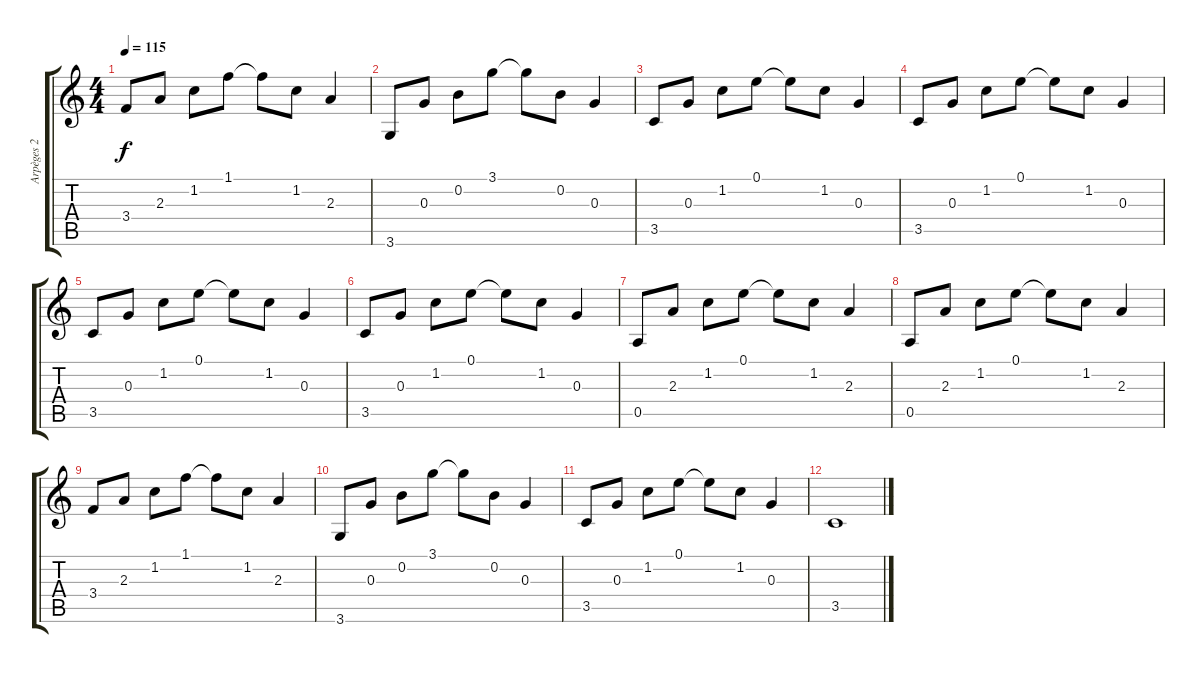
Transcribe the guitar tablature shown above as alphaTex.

\track ("Arpèges 2" "Arpèges 2") {instrument acousticguitarsteel}
\staff {score tabs}
\tuning (E4 B3 G3 D3 A2 E2) {hide}
\ts (4 4)
\tempo 115
\clef g2
\ks c
3.4.8{dy f} 2.3.8 1.2.8 1.1.8 1.1{t}.8 1.2.8 2.3.4 |
3.6.8 0.3.8 0.2.8 3.1.8 3.1{t}.8 0.2.8 0.3.4 |
3.5.8 0.3.8 1.2.8 0.1.8 0.1{t}.8 1.2.8 0.3.4 |
3.5.8 0.3.8 1.2.8 0.1.8 0.1{t}.8 1.2.8 0.3.4 |
3.5.8 0.3.8 1.2.8 0.1.8 0.1{t}.8 1.2.8 0.3.4 |
3.5.8 0.3.8 1.2.8 0.1.8 0.1{t}.8 1.2.8 0.3.4 |
0.5.8 2.3.8 1.2.8 0.1.8 0.1{t}.8 1.2.8 2.3.4 |
0.5.8 2.3.8 1.2.8 0.1.8 0.1{t}.8 1.2.8 2.3.4 |
3.4.8 2.3.8 1.2.8 1.1.8 1.1{t}.8 1.2.8 2.3.4 |
3.6.8 0.3.8 0.2.8 3.1.8 3.1{t}.8 0.2.8 0.3.4 |
3.5.8 0.3.8 1.2.8 0.1.8 0.1{t}.8 1.2.8 0.3.4 |
3.5.1
